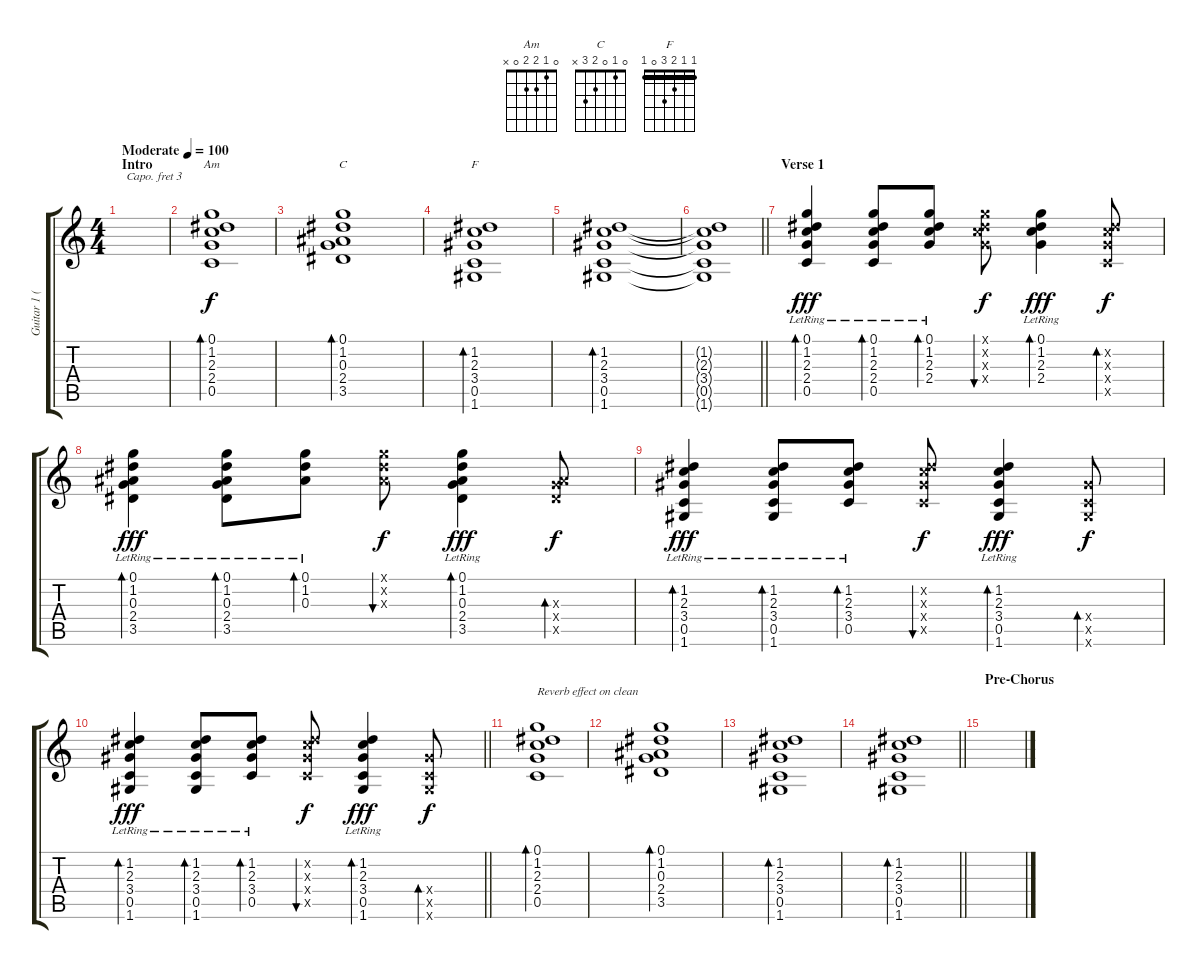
\track ("Guitar 1 (Capo)" "Guitar 1 (") {instrument acousticguitarsteel}
\staff {score tabs}
\capo 3
\tuning (E4 B3 G3 D3 A2 E2) {hide}
\chord ("Am" 0 1 2 2 0 x)
\chord ("C" 0 1 0 2 3 x)
\chord ("F" 1 1 2 3 0 1) {barre 1}
\ts (4 4)
\section ("" "Intro")
\tempo (100 "Moderate")
\clef g2
\ks c
|
(0.1 1.2 2.3 2.4 0.5).1{bd 240 ch "Am"} |
(0.1 1.2 0.3 2.4 3.5).1{bd 240 ch "C"} |
(1.2 2.3 3.4 0.5 1.6).1{bd 240 ch "F"} |
(1.2 2.3 3.4 0.5 1.6).1{bd 240} |
\barLineRight lightlight
(1.2{t} 2.3{t} 3.4{t} 0.5{t} 1.6{t}).1 |
\section ("" "Verse 1")
(0.1{lr} 1.2{lr} 2.3{lr} 2.4{lr} 0.5{lr}).4{bd 60 dy fff} (0.1{lr} 1.2{lr} 2.3{lr} 2.4{lr} 0.5{lr}).8{bd 60} (0.1{lr} 1.2{lr} 2.3{lr} 2.4{lr}).8{bd 60} (0.1{x} 1.2{x} 2.3{x} 2.4{x}).8{bu 60 dy f} (0.1{lr} 1.2{lr} 2.3{lr} 2.4{lr}).4{bd 60 dy fff} (1.2{x} 2.3{x} 2.4{x} 0.5{x}).8{bd 60 dy f} |
(0.1{lr} 1.2{lr} 0.3{lr} 2.4{lr} 3.5{lr}).4{bd 60 dy fff} (0.1{lr} 1.2{lr} 0.3{lr} 2.4{lr} 3.5{lr}).8{bd 60} (0.1{lr} 1.2{lr} 0.3{lr}).8{bd 60} (0.1{x} 1.2{x} 0.3{x}).8{bu 60 dy f} (0.1{lr} 1.2{lr} 0.3{lr} 2.4{lr} 3.5{lr}).4{bd 60 dy fff} (0.3{x} 2.4{x} 3.5{x}).8{bd 60 dy f} |
(1.2{lr} 2.3{lr} 3.4{lr} 0.5{lr} 1.6{lr}).4{bd 60 dy fff} (1.2{lr} 2.3{lr} 3.4{lr} 0.5{lr} 1.6{lr}).8{bd 60} (1.2{lr} 2.3{lr} 3.4{lr} 0.5{lr}).8{bd 60} (1.2{x} 2.3{x} 3.4{x} 0.5{x}).8{bu 60 dy f} (1.2{lr} 2.3{lr} 3.4{lr} 0.5{lr} 1.6{lr}).4{bd 60 dy fff} (3.4{x} 0.5{x} 1.6{x}).8{bd 60 dy f} |
\barLineRight lightlight
(1.2{lr} 2.3{lr} 3.4{lr} 0.5{lr} 1.6{lr}).4{bd 60 dy fff} (1.2{lr} 2.3{lr} 3.4{lr} 0.5{lr} 1.6{lr}).8{bd 60} (1.2{lr} 2.3{lr} 3.4{lr} 0.5{lr}).8{bd 60} (1.2{x} 2.3{x} 3.4{x} 0.5{x}).8{bu 60 dy f} (1.2{lr} 2.3{lr} 3.4{lr} 0.5{lr} 1.6{lr}).4{bd 60 dy fff} (3.4{x} 0.5{x} 1.6{x}).8{bd 60 dy f} |
(0.1 1.2 2.3 2.4 0.5).1{bd 240 txt "Reverb effect on clean" instrument electricguitarclean} |
(0.1 1.2 0.3 2.4 3.5).1{bd 240} |
(1.2 2.3 3.4 0.5 1.6).1{bd 240} |
\barLineRight lightlight
(1.2 2.3 3.4 0.5 1.6).1{bd 240} |
\section ("" "Pre-Chorus")
